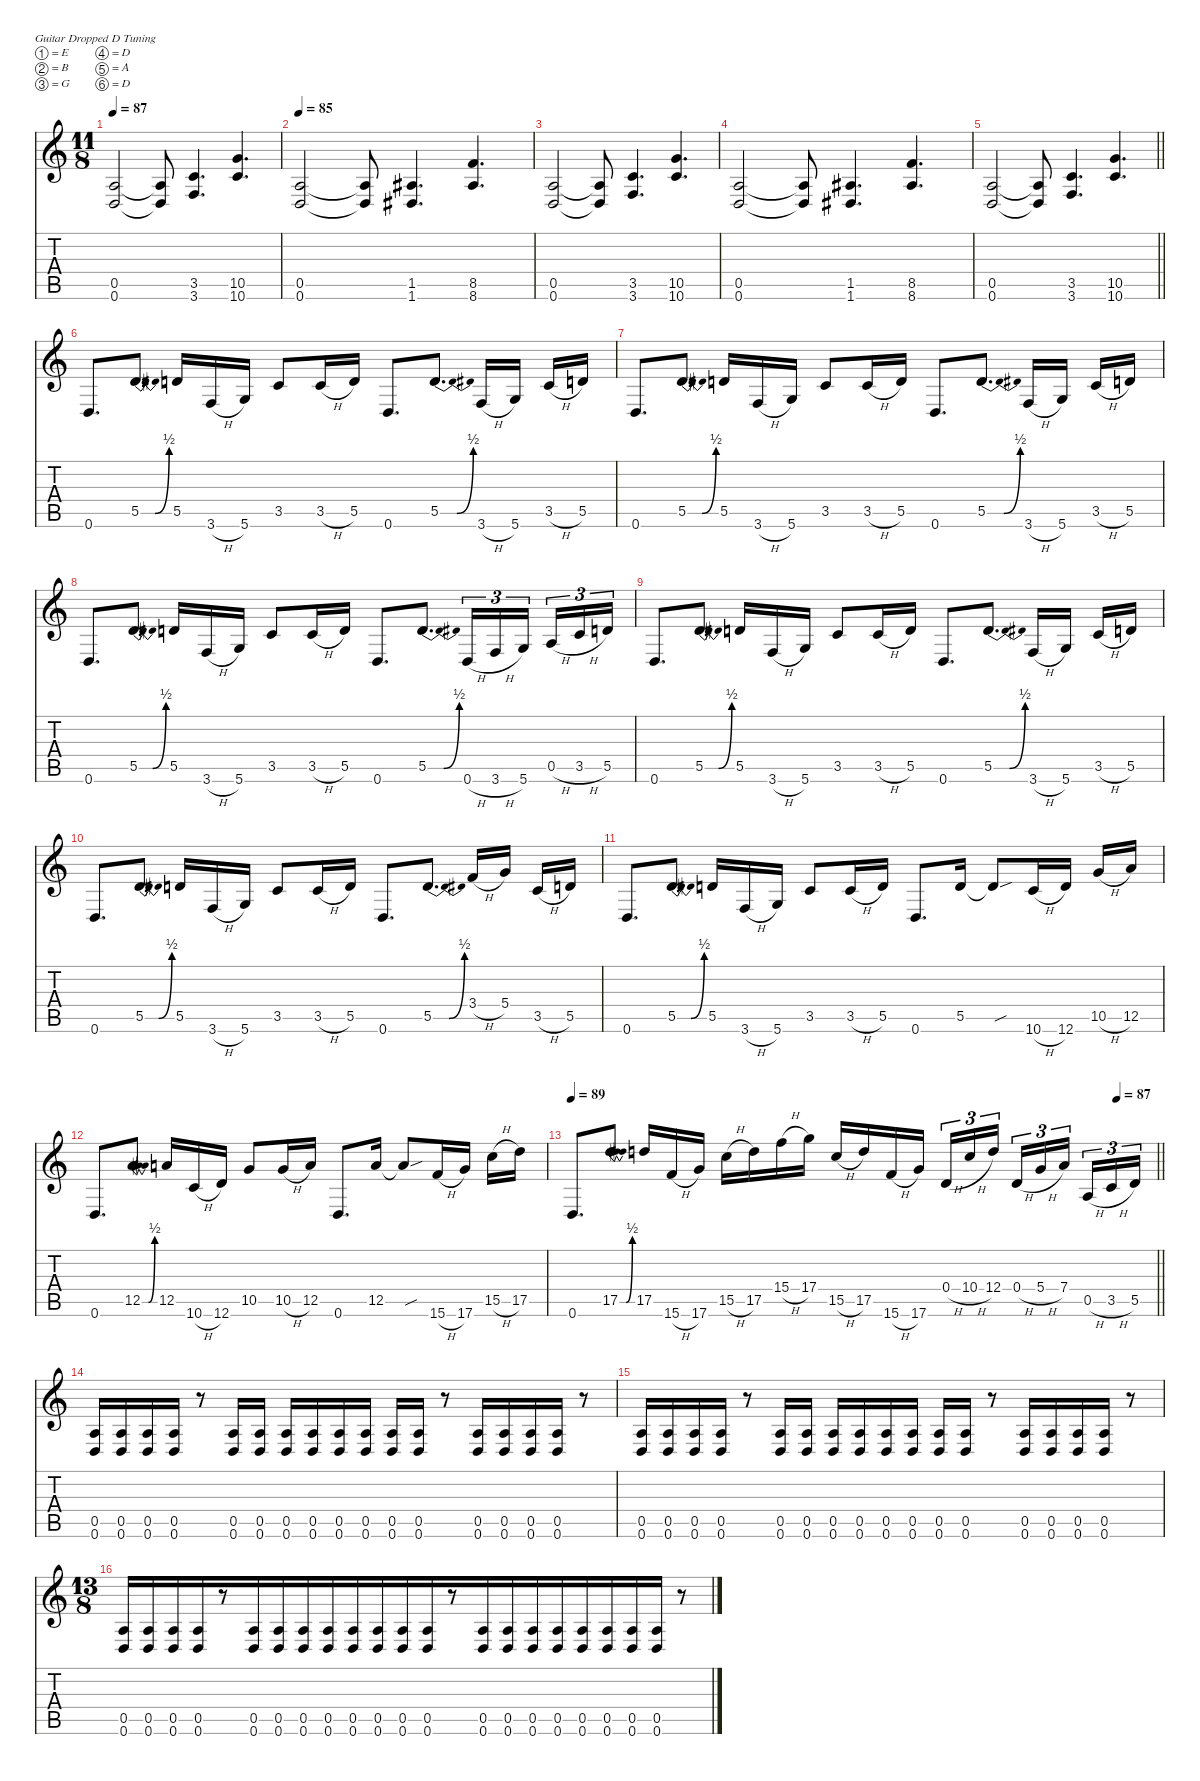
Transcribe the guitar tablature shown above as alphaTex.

\defaultSystemsLayout 4
\hideDynamics
\bracketExtendMode nobrackets
\singleTrackTrackNamePolicy hidden
\multiTrackTrackNamePolicy hidden
\otherSystemsTrackNameOrientation horizontal
\track ("Right Guitar" "dist.guit.") {mute instrument distortionguitar}
\staff {score tabs}
\tuning (E4 B3 G3 D3 A2 D2)
\ts (11 8)
\tempo 87
\clef g2
\ks c
(0.5 0.6).2{dy f} (0.5{t} 0.6{t}).8 (3.5 3.6).4{d} (10.5 10.6).4{d} |
\tempo 85
(0.5 0.6).2 (0.5{t} 0.6{t}).8 (1.5{acc #} 1.6{acc #}).4{d} (8.5 8.6{acc #}).4{d} |
(0.5 0.6).2 (0.5{t} 0.6{t}).8 (3.5 3.6).4{d} (10.5 10.6).4{d} |
(0.5 0.6).2 (0.5{t} 0.6{t}).8 (1.5{acc #} 1.6{acc #}).4{d} (8.5 8.6{acc #}).4{d} |
\barLineRight lightlight
(0.5 0.6).2 (0.5{t} 0.6{t}).8 (3.5 3.6).4{d} (10.5 10.6).4{d} |
\section ("" "")
0.6.8{d} 5.5{be (bendrelease 0 0 15 2 54.999998399999996 2 9.999999599999999 0)}.8 5.5.16 3.6{h}.16 5.6.16{dy ff} 3.5.8{dy f} 3.5{h}.16 5.5.16{dy ff} 0.6.8{d dy f} 5.5{be (bendrelease 0 0 25.0000008 2 30 2 19.999999199999998 0)}.8{d} 3.6{h}.16 5.6.16{dy ff} 3.5{h}.16{dy f} 5.5.16{dy ff} |
0.6.8{d dy f} 5.5{be (bendrelease 0 0 15 2 54.999998399999996 2 9.999999599999999 0)}.8 5.5.16 3.6{h}.16 5.6.16{dy ff} 3.5.8{dy f} 3.5{h}.16 5.5.16{dy ff} 0.6.8{d dy f} 5.5{be (bendrelease 0 0 25.0000008 2 30 2 19.999999199999998 0)}.8{d} 3.6{h}.16 5.6.16{dy ff} 3.5{h}.16{dy f} 5.5.16{dy ff} |
0.6.8{d dy f} 5.5{be (bendrelease 0 0 15 2 54.999998399999996 2 9.999999599999999 0)}.8 5.5.16 3.6{h}.16 5.6.16{dy ff} 3.5.8{dy f} 3.5{h}.16 5.5.16{dy ff} 0.6.8{d dy f} 5.5{be (bendrelease 0 0 25.0000008 2 30 2 19.999999199999998 0)}.8{d} 0.6{h}.16{tu (3 2)} 3.6{h}.16{tu (3 2) dy ff} 5.6.16{tu (3 2)} 0.5{h}.16{tu (3 2) dy f} 3.5{h}.16{tu (3 2) dy ff} 5.5.16{tu (3 2)} |
0.6.8{d dy f} 5.5{be (bendrelease 0 0 15 2 54.999998399999996 2 9.999999599999999 0)}.8 5.5.16 3.6{h}.16 5.6.16{dy ff} 3.5.8{dy f} 3.5{h}.16 5.5.16{dy ff} 0.6.8{d dy f} 5.5{be (bendrelease 0 0 25.0000008 2 30 2 19.999999199999998 0)}.8{d} 3.6{h}.16 5.6.16{dy ff} 3.5{h}.16{dy f} 5.5.16{dy ff} |
0.6.8{d dy f} 5.5{be (bendrelease 0 0 15 2 54.999998399999996 2 9.999999599999999 0)}.8 5.5.16 3.6{h}.16 5.6.16{dy ff} 3.5.8{dy f} 3.5{h}.16 5.5.16{dy ff} 0.6.8{d dy f} 5.5{be (bendrelease 0 0 25.0000008 2 30 2 19.999999199999998 0)}.8{d} 3.4{h}.16 5.4.16{dy ff} 3.5{h}.16{dy f} 5.5.16{dy ff} |
0.6.8{d dy f} 5.5{be (bendrelease 0 0 15 2 54.999998399999996 2 9.999999599999999 0)}.8 5.5.16 3.6{h}.16 5.6.16{dy ff} 3.5.8{dy f} 3.5{h}.16 5.5.16{dy ff} 0.6.8{d dy f} 5.5.16 5.5{sou t}.8 10.6{h}.16 12.6.16{dy ff} 10.5{h}.16{dy f} 12.5.16{dy ff} |
0.6.8{d dy f} 12.5{be (bendrelease 0 0 15 2 54.999998399999996 2 9.999999599999999 0)}.8 12.5.16 10.6{h}.16 12.6.16{dy ff} 10.5.8{dy f} 10.5{h}.16 12.5.16{dy ff} 0.6.8{d dy f} 12.5.16 12.5{sou t}.8 15.6{h}.16 17.6.16{dy ff} 15.5{h}.16{dy f} 17.5.16{dy ff} |
\tempo 89
\tempo (87 0.931818)
\barLineRight lightlight
0.6.8{d dy f} 17.5{be (bendrelease 0 0 15 2 54.999998399999996 2 9.999999599999999 0)}.8 17.5.16 15.6{h}.16 17.6.16{dy ff} 15.5{h}.16{dy f} 17.5.16{dy ff} 15.4{h}.16{dy f} 17.4.16{dy ff} 15.5{h}.16{dy f} 17.5.16{dy ff} 15.6{h}.16{dy f} 17.6.16{dy ff} 0.4{h}.16{tu (3 2) dy f} 10.4{h}.16{tu (3 2) dy ff} 12.4.16{tu (3 2)} 0.4{h}.16{tu (3 2) dy f} 5.4{h}.16{tu (3 2) dy ff} 7.4.16{tu (3 2)} 0.5{h}.16{tu (3 2) dy f} 3.5{h}.16{tu (3 2) dy ff} 5.5.16{tu (3 2)} |
\section ("" "")
(0.5 0.6).16{dy f} (0.5 0.6).16 (0.5 0.6).16 (0.5 0.6).16 r.8 (0.5 0.6).16 (0.5 0.6).16 (0.5 0.6).16 (0.5 0.6).16 (0.5 0.6).16 (0.5 0.6).16 (0.5 0.6).16 (0.5 0.6).16 r.8 (0.5 0.6).16 (0.5 0.6).16 (0.5 0.6).16 (0.5 0.6).16 r.8 |
(0.5 0.6).16 (0.5 0.6).16 (0.5 0.6).16 (0.5 0.6).16 r.8 (0.5 0.6).16 (0.5 0.6).16 (0.5 0.6).16 (0.5 0.6).16 (0.5 0.6).16 (0.5 0.6).16 (0.5 0.6).16 (0.5 0.6).16 r.8 (0.5 0.6).16 (0.5 0.6).16 (0.5 0.6).16 (0.5 0.6).16 r.8 |
\ts (13 8)
\beaming (8 13)
(0.5 0.6).16 (0.5 0.6).16 (0.5 0.6).16 (0.5 0.6).16 r.8 (0.5 0.6).16 (0.5 0.6).16 (0.5 0.6).16 (0.5 0.6).16 (0.5 0.6).16 (0.5 0.6).16 (0.5 0.6).16 (0.5 0.6).16 r.8 (0.5 0.6).16 (0.5 0.6).16 (0.5 0.6).16 (0.5 0.6).16 (0.5 0.6).16 (0.5 0.6).16 (0.5 0.6).16 (0.5 0.6).16 r.8
